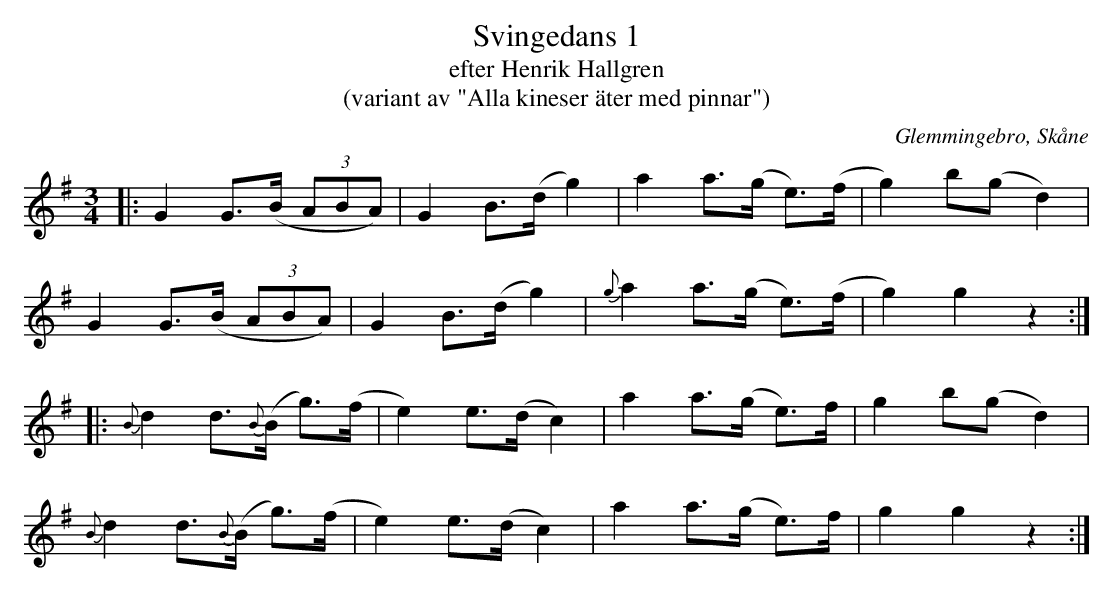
X:1
T:Svingedans 1
T:efter Henrik Hallgren
T:(variant av "Alla kineser äter med pinnar")
O:Glemmingebro, Skåne
M:3/4
L:1/8
K:G
|: G2 G>(B (3ABA) | G2 B>(d g2) | a2 a>(g e)>(f | g2) b(g d2) |
G2 G>(B (3ABA) | G2 B>(d g2) | {g}a2 a>(g e)>(f | g2) g2 z2 :|
|: {B}d2 d>{B}(B g)>(f | e2) e>(d c2) | a2 a>(g e)>f | g2 b(g d2) |
{B}d2 d>{B}(B g)>(f | e2) e>(d c2) | a2 a>(g e)>f | g2 g2 z2 :|
